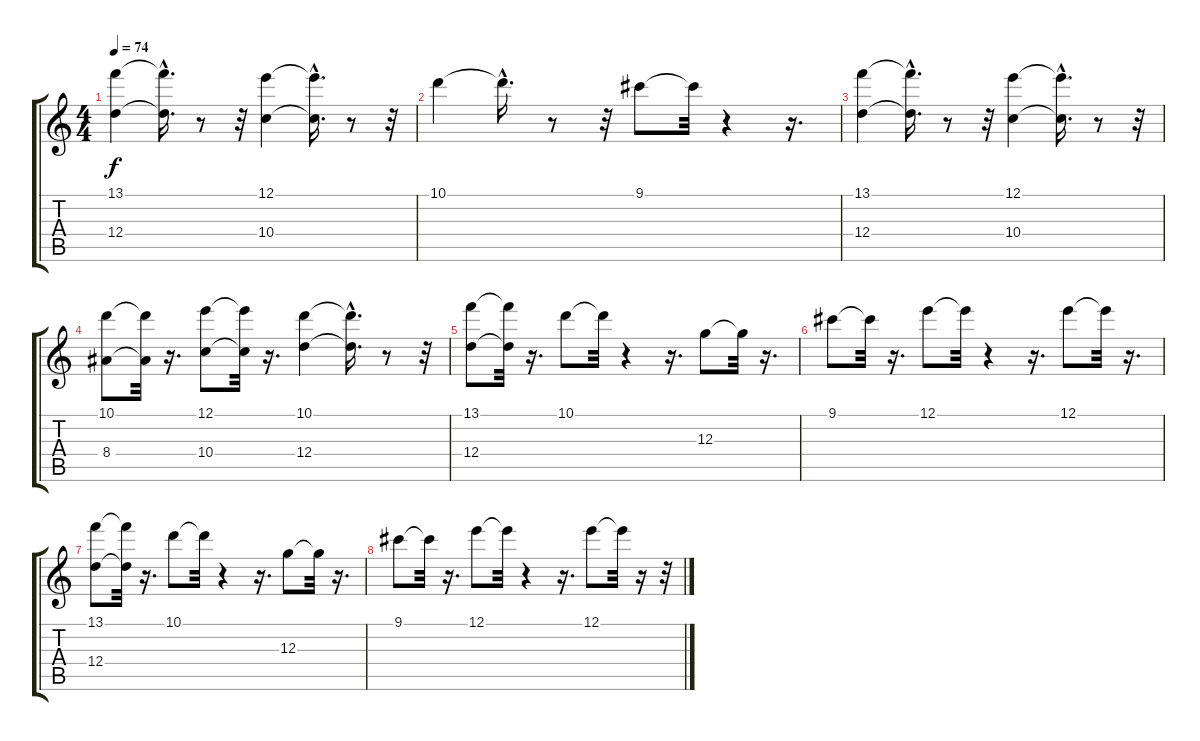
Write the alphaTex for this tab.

\track "" {instrument acousticguitarsteel}
\staff {score tabs}
\tuning (E4 B3 G3 D3 A2 E2) {hide}
\ts (4 4)
\tempo 74
\clef g2
\ks c
(13.1 12.4).4{dy f} (13.1{hac t} 12.4{hac t}).16{d} r.8 r.32 (12.1 10.4).4 (12.1{hac t} 10.4{hac t}).16{d} r.8 r.32 |
10.1.4 10.1{hac t}.16{d} r.8 r.32 9.1.8 9.1{t}.32 r.4 r.16{d} |
(13.1 12.4).4 (13.1{hac t} 12.4{hac t}).16{d} r.8 r.32 (12.1 10.4).4 (12.1{hac t} 10.4{hac t}).16{d} r.8 r.32 |
(10.1 8.4).8 (10.1{t} 8.4{t}).32 r.16{d} (12.1 10.4).8 (12.1{t} 10.4{t}).32 r.16{d} (10.1 12.4).4 (10.1{hac t} 12.4{hac t}).16{d} r.8 r.32 |
(13.1 12.4).8 (13.1{t} 12.4{t}).32 r.16{d} 10.1.8 10.1{t}.32 r.4 r.16{d} 12.3.8 12.3{t}.32 r.16{d} |
9.1.8 9.1{t}.32 r.16{d} 12.1.8 12.1{t}.32 r.4 r.16{d} 12.1.8 12.1{t}.32 r.16{d} |
(13.1 12.4).8 (13.1{t} 12.4{t}).32 r.16{d} 10.1.8 10.1{t}.32 r.4 r.16{d} 12.3.8 12.3{t}.32 r.16{d} |
9.1.8 9.1{t}.32 r.16{d} 12.1.8 12.1{t}.32 r.4 r.16{d} 12.1.8 12.1{t}.32 r.16 r.32
